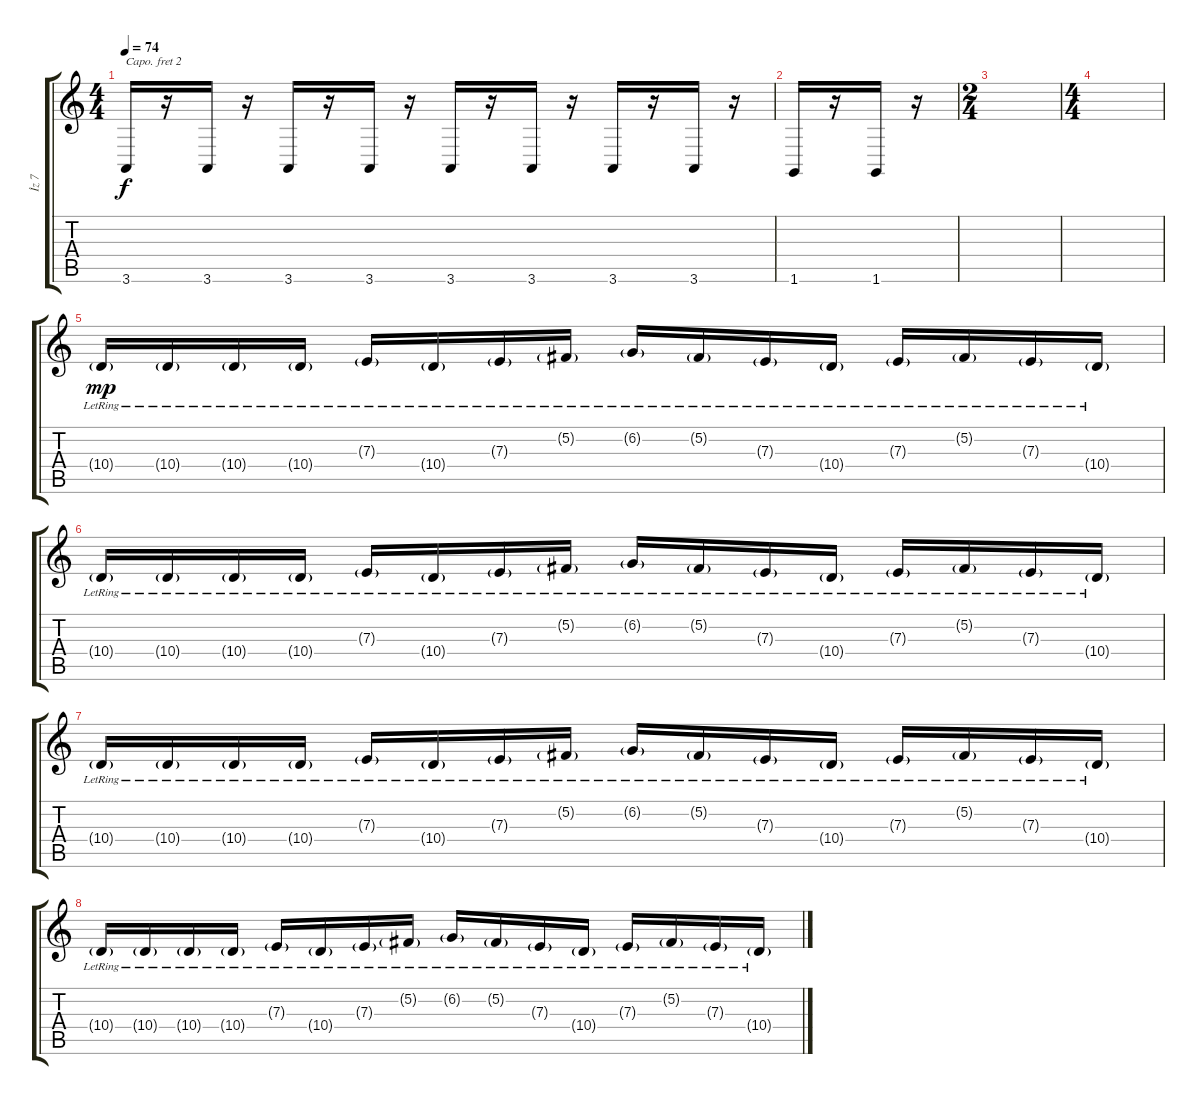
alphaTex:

\track ("İz 7" "İz 7") {instrument stringensemble2}
\staff {score tabs}
\capo 2
\tuning (E4 B3 G3 D3 A2 E2) {hide}
\ts (4 4)
\tempo 74
\clef g2
\ks c
3.6.16{dy f} r.16 3.6.16 r.16 3.6.16 r.16 3.6.16 r.16 3.6.16 r.16 3.6.16 r.16 3.6.16 r.16 3.6.16 r.16 |
1.6.16 r.16 1.6.16 r.16 |
\ts (2 4)
|
\ts (4 4)
|
10.4{g lr}.16{dy mp instrument voiceoohs} 10.4{g lr}.16 10.4{g lr}.16 10.4{g lr}.16 7.3{g lr}.16 10.4{g lr}.16 7.3{g lr}.16 5.2{g lr}.16 6.2{g lr}.16 5.2{g lr}.16 7.3{g lr}.16 10.4{g lr}.16 7.3{g lr}.16 5.2{g lr}.16 7.3{g lr}.16 10.4{g lr}.16 |
10.4{g lr}.16 10.4{g lr}.16 10.4{g lr}.16 10.4{g lr}.16 7.3{g lr}.16 10.4{g lr}.16 7.3{g lr}.16 5.2{g lr}.16 6.2{g lr}.16 5.2{g lr}.16 7.3{g lr}.16 10.4{g lr}.16 7.3{g lr}.16 5.2{g lr}.16 7.3{g lr}.16 10.4{g lr}.16 |
10.4{g lr}.16 10.4{g lr}.16 10.4{g lr}.16 10.4{g lr}.16 7.3{g lr}.16 10.4{g lr}.16 7.3{g lr}.16 5.2{g lr}.16 6.2{g lr}.16 5.2{g lr}.16 7.3{g lr}.16 10.4{g lr}.16 7.3{g lr}.16 5.2{g lr}.16 7.3{g lr}.16 10.4{g lr}.16 |
10.4{g lr}.16 10.4{g lr}.16 10.4{g lr}.16 10.4{g lr}.16 7.3{g lr}.16 10.4{g lr}.16 7.3{g lr}.16 5.2{g lr}.16 6.2{g lr}.16 5.2{g lr}.16 7.3{g lr}.16 10.4{g lr}.16 7.3{g lr}.16 5.2{g lr}.16 7.3{g lr}.16 10.4{g lr}.16
